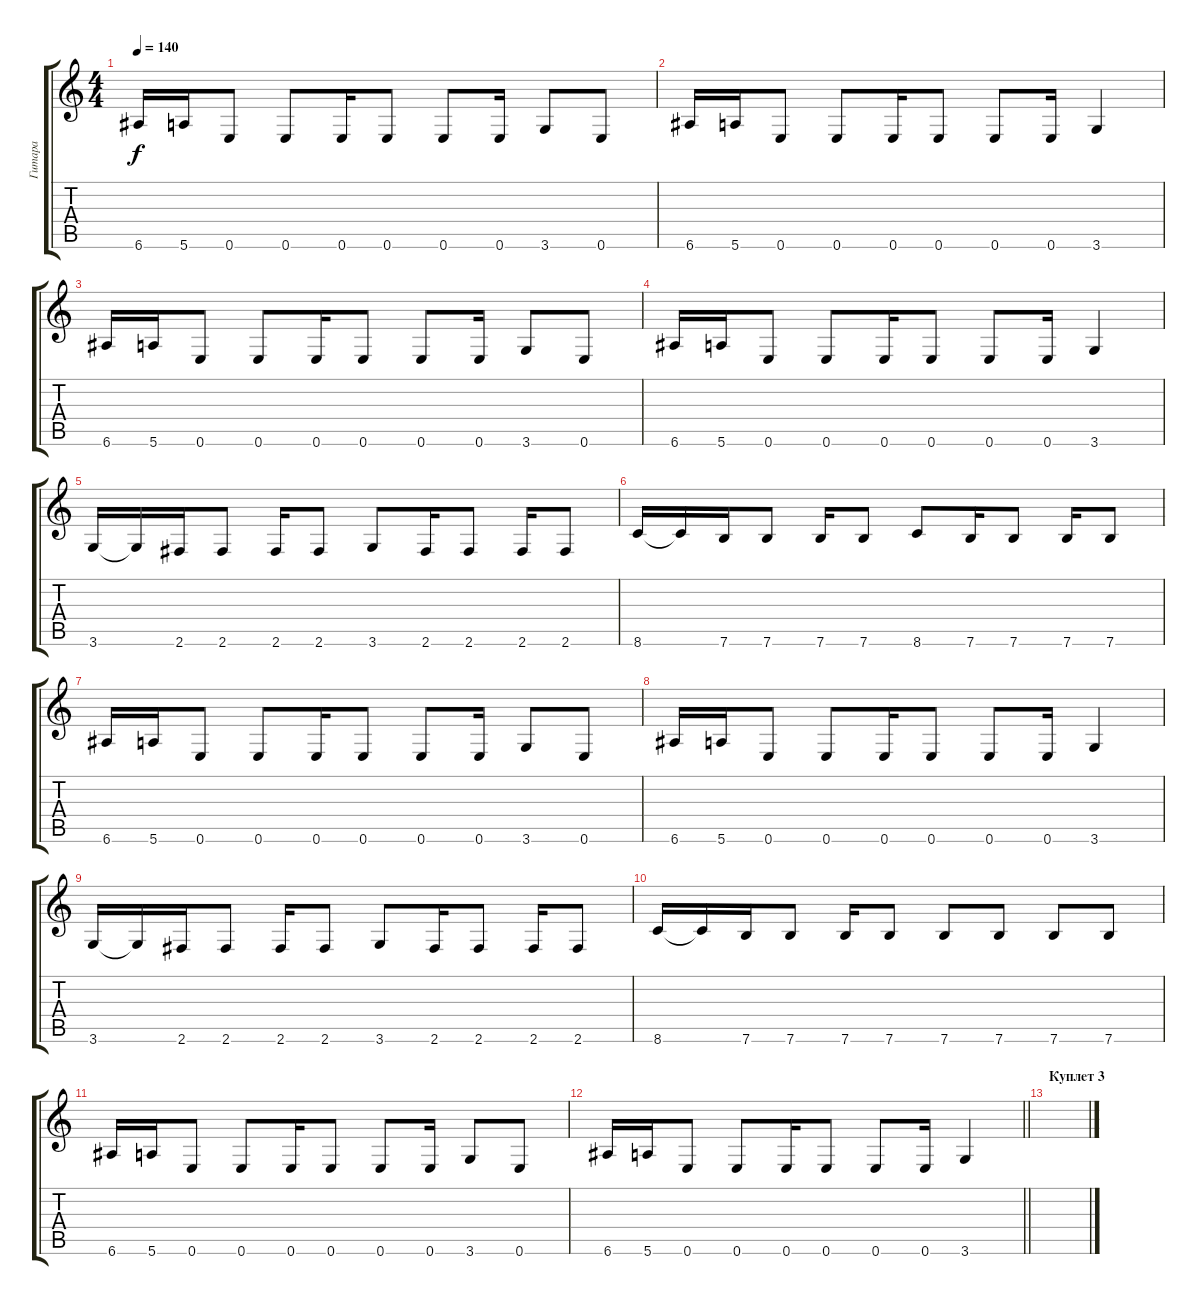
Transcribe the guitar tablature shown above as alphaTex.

\track ("Гитара" "Гитара") {instrument overdrivenguitar}
\staff {score tabs}
\tuning (E4 B3 G3 D3 A2 E2) {hide}
\ts (4 4)
\tempo 140
\clef g2
\ks c
6.6.16{dy f} 5.6.16 0.6.8 0.6.8 0.6.16 0.6.8 0.6.8 0.6.16 3.6.8 0.6.8 |
6.6.16 5.6.16 0.6.8 0.6.8 0.6.16 0.6.8 0.6.8 0.6.16 3.6.4 |
6.6.16 5.6.16 0.6.8 0.6.8 0.6.16 0.6.8 0.6.8 0.6.16 3.6.8 0.6.8 |
6.6.16 5.6.16 0.6.8 0.6.8 0.6.16 0.6.8 0.6.8 0.6.16 3.6.4 |
3.6.16 3.6{t}.16 2.6.16 2.6.8 2.6.16 2.6.8 3.6.8 2.6.16 2.6.8 2.6.16 2.6.8 |
8.6.16 8.6{t}.16 7.6.16 7.6.8 7.6.16 7.6.8 8.6.8 7.6.16 7.6.8 7.6.16 7.6.8 |
6.6.16 5.6.16 0.6.8 0.6.8 0.6.16 0.6.8 0.6.8 0.6.16 3.6.8 0.6.8 |
6.6.16 5.6.16 0.6.8 0.6.8 0.6.16 0.6.8 0.6.8 0.6.16 3.6.4 |
3.6.16 3.6{t}.16 2.6.16 2.6.8 2.6.16 2.6.8 3.6.8 2.6.16 2.6.8 2.6.16 2.6.8 |
8.6.16 8.6{t}.16 7.6.16 7.6.8 7.6.16 7.6.8 7.6.8 7.6.8 7.6.8 7.6.8 |
6.6.16 5.6.16 0.6.8 0.6.8 0.6.16 0.6.8 0.6.8 0.6.16 3.6.8 0.6.8 |
\barLineRight lightlight
6.6.16 5.6.16 0.6.8 0.6.8 0.6.16 0.6.8 0.6.8 0.6.16 3.6.4 |
\section ("" "Куплет 3")
